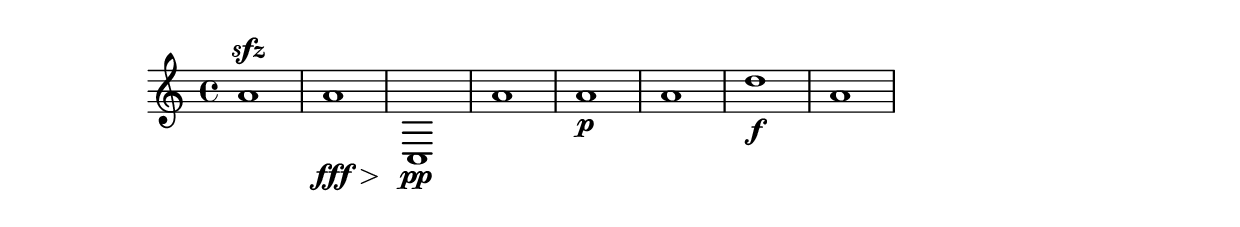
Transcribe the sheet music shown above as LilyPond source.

\version "1.7.18"
\header{
texidoc=" Dynamics appear below or above the staff.  If multiple
dynamics are linked with (de)crescendi, they should be on the same
line. Isolated dynamics may be forced up or down.
 "
}



\score{
\notes\relative c''{
a1^\sfz
a1-\fff\> c,,-\!-\pp a'' a-\p

% We need this to test if we get two Dynamic line spanners
a

% because do_removal_processing ()
% doesn't seem to post_process elements
d-\f

a

}
\paper{
}
\midi{
\tempo 1 = 60
}
}

